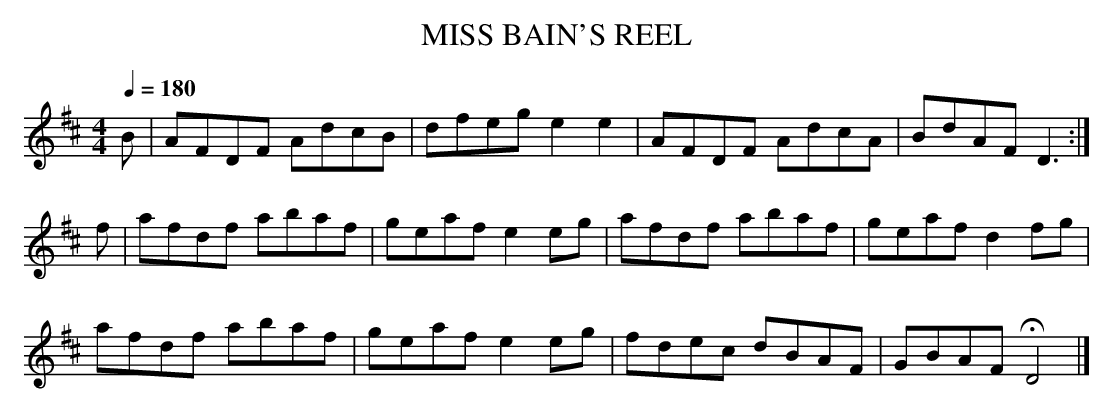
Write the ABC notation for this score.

X:1
T:MISS BAIN'S REEL
M:4/4
L:1/8
Q:1/4=180
K:D
B|AFDF AdcB|dfeg e2e2|AFDF AdcA|BdAF D3 :|
f|afdf abaf|geaf e2eg|afdf abaf|geaf d2fg|
afdf abaf|geaf e2eg|fdec dBAF|GBAF HD4|]
